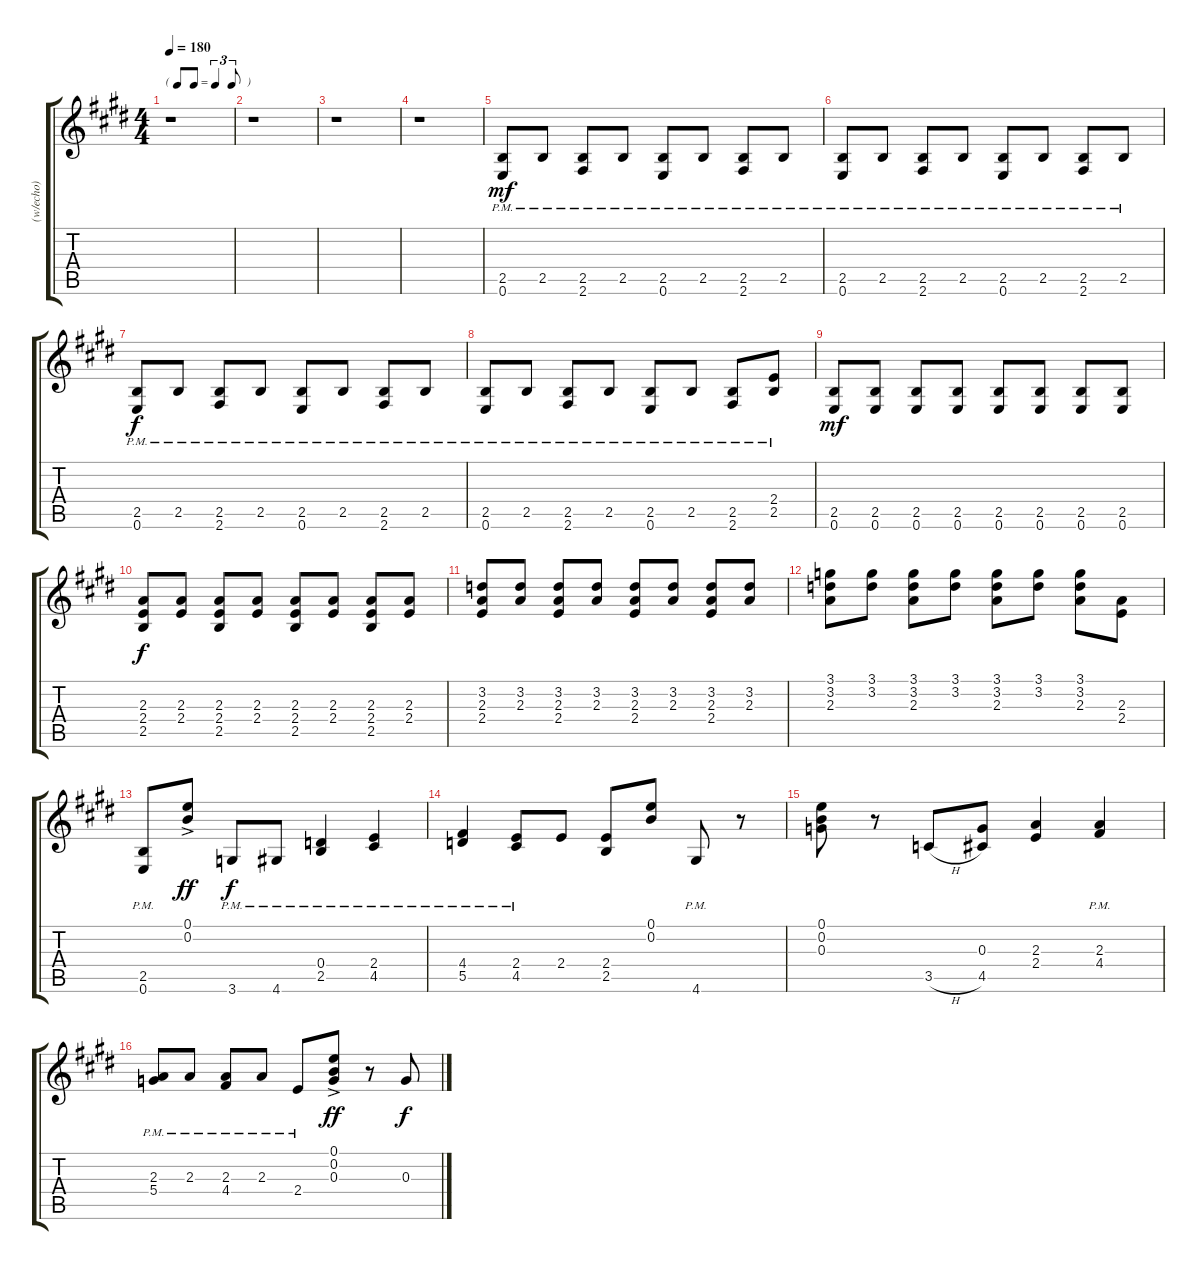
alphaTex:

\track ("(w/echo)" "(w/echo)") {instrument electricguitarjazz}
\staff {score tabs}
\tuning (E4 B3 G3 D3 A2 E2) {hide}
\ts (4 4)
\tf triplet8th
\tempo 180
\clef g2
\ks e
r.1{dy mf instrument electricguitarjazz} |
r.1 |
r.1 |
r.1 |
\ks c#minor
(2.5{pm} 0.6{pm}).8 2.5{pm}.8 (2.5{pm} 2.6{pm}).8 2.5{pm}.8 (2.5{pm} 0.6{pm}).8 2.5{pm}.8 (2.5{pm} 2.6{pm}).8 2.5{pm}.8 |
(2.5{pm} 0.6{pm}).8 2.5{pm}.8 (2.5{pm} 2.6{pm}).8 2.5{pm}.8 (2.5{pm} 0.6{pm}).8 2.5{pm}.8 (2.5{pm} 2.6{pm}).8 2.5{pm}.8 |
(2.5{pm} 0.6{pm}).8{dy f} 2.5{pm}.8 (2.5{pm} 2.6{pm}).8 2.5{pm}.8 (2.5{pm} 0.6{pm}).8 2.5{pm}.8 (2.5{pm} 2.6{pm}).8 2.5{pm}.8 |
\ks e
(2.5{pm} 0.6{pm}).8 2.5{pm}.8 (2.5{pm} 2.6{pm}).8 2.5{pm}.8 (2.5{pm} 0.6{pm}).8 2.5{pm}.8 (2.5{pm} 2.6{pm}).8 (2.4{pm} 2.5{pm}).8 |
\ks c#minor
(2.5 0.6).8{dy mf} (2.5 0.6).8 (2.5 0.6).8 (2.5 0.6).8 (2.5 0.6).8 (2.5 0.6).8 (2.5 0.6).8 (2.5 0.6).8 |
(2.3 2.4 2.5).8{dy f} (2.3 2.4).8 (2.3 2.4 2.5).8 (2.3 2.4).8 (2.3 2.4 2.5).8 (2.3 2.4).8 (2.3 2.4 2.5).8 (2.3 2.4).8 |
(3.2 2.3 2.4).8 (3.2 2.3).8 (3.2 2.3 2.4).8 (3.2 2.3).8 (3.2 2.3 2.4).8 (3.2 2.3).8 (3.2 2.3 2.4).8 (3.2 2.3).8 |
(3.1 3.2 2.3).8 (3.1 3.2).8 (3.1 3.2 2.3).8 (3.1 3.2).8 (3.1 3.2 2.3).8 (3.1 3.2).8 (3.1 3.2 2.3).8 (2.3 2.4).8 |
\ks e
(2.5{pm} 0.6{pm}).8 (0.1{ac} 0.2{ac}).8{dy ff} 3.6{pm}.8{dy f} 4.6{pm}.8 (0.4{pm} 2.5{pm}).4 (2.4{pm} 4.5{pm}).4 |
\ks c#minor
(4.4{pm} 5.5{pm}).4 (2.4{pm} 4.5{pm}).8 2.4.8 (2.4 2.5).8 (0.1 0.2).8 4.6{pm}.8 r.8 |
(0.1 0.2 0.3).8 r.8 3.5{h}.8 (0.3 4.5).8 (2.3 2.4).4 (2.3{pm} 4.4{pm}).4 |
(2.3{pm} 5.4{pm}).8 2.3{pm}.8 (2.3{pm} 4.4{pm}).8 2.3{pm}.8 2.4{pm}.8 (0.1{ac} 0.2{ac} 0.3{ac}).8{dy ff} r.8 0.3.8{dy f}
